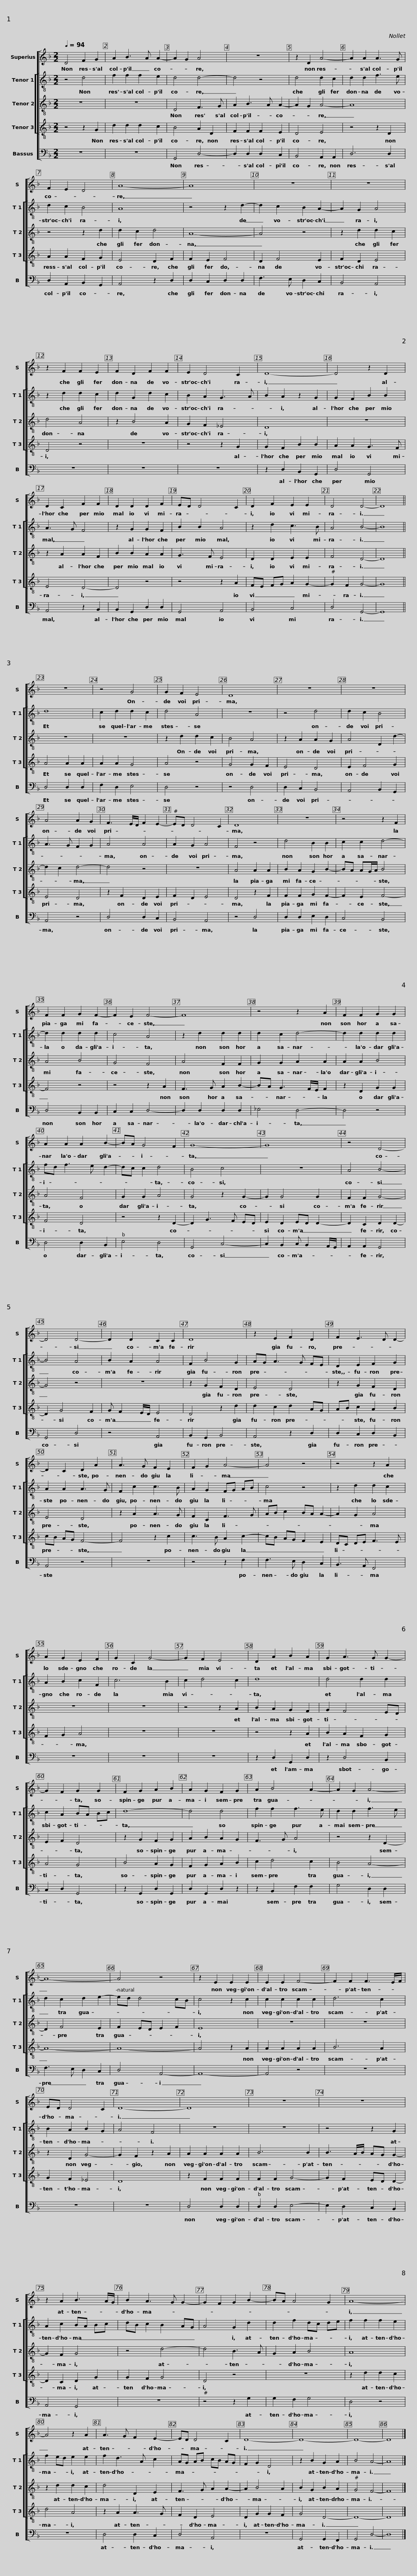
X:1
%%score [ 1 [ 2 3 4 ] 5 ]
L:1/8
Q:1/4=94
M:2/2
I:linebreak $
K:F
V:1 treble
V:2 treble-8
V:3 treble-8
V:4 treble-8
V:5 bass
V:1
 D4 F2 G2 | A2 B3 A A2- | A2 G2 A4 | z8 | z2 D2 A4- | %5
 A2 A2 A3 G |$ F2 E2 D4 | A8- | A8 | z8 | %10
 z8 | z2 F2 F2 E2 |$ F2 D2 F2 F2 | E2 D4 C2 | D8- | %15
 D4 z2 D2 | D2 C2 F2 F2 | D2 D2 D2 F2 |$ ED D4 C2 | D2 F2 E2 E2 | %20
 D4 D4- | D8 || z8 | z4 G4 | G2 F2 E4 |$ %25
 D8 | z8 | z8 | A4 A2 G2 | F3 E/D/ F2 E2- | %30
 ED D4 C2 |$ D8 | z8 | z4 z2 F2 | F2 F2 G2 F2- | %35
 F2 E2 F4- | F8 |$ z4 z2 A2 | F2 F2 G2 G2 | A2 A2 A2 B2- | %40
 BA G4 F2 | G8- | G8 |$ z4 D4- | D4 D4- | %45
 D2 D2 C2 C2 | D8 | z2 E2 F2 D2 | F2 E3 D D2- |$ D2 C2 D2 A2 |$ %50
 A3 G F2 E2 | F2 G2 A4- | A4 z4 | z4 z2 A2 | A2 G2 E2 F2 | %55
 G2 C2 G4- |$ G2 F2 E4 | D2 A2 B2 A2 | G2 A3 G G2- | G2 F2 G2 G2 | %60
 F2 G2 A2 B2 | A2 G2 F2 G2 |$ A2 B4 A2- | A2 G2 A4- | A8- | %65
 A4 z4 | z2 E2 E2 E2 | E2 E2 F4- |$ F2 F2 F3 E/F/ | ED D4 C2 | %70
 D8- | D8 | z8 | z8 |$ z2 A2 B3 A/G/ | %75
 B2 A3 G G2- | G2 F2 G2 B2- | BA A4 G2 | A8- | A4 z2 A2 |$ %80
 A3 G F2 E2- | ED D4 C2 | D8- | D8- | D8- | %85
 D8 |] %86
V:2
 z4 d4 | f2 f2 f2 e2 | d4 d4- | d4 z4 | d4 d2 c2 | %5
 d2 d2 f3 e |$ d2 c2 B4 | A8 | z4 z2 d2- | d2 c2 B2 A2- | %10
 A2 G2 A4 | z2 d2 d2 c2 |$ d2 G2 d2 c2 | B2 A2 G3 A | B2 A2 z2 G2 | %15
 G2 F2 B2 B2 | A3 G F4 | z2 G2 G2 F2 |$ B2 B2 A4 | z2 d2 c3 B | %20
 A4 B4- | B8 || d8 | c2 d2 d2 c2 | d4 A4 |$ %25
 z8 | z4 d4 | d2 c2 B4 | A3 G F2 G2 | A4 A4 | %30
 A2 G2 A4 |$ F4 z4 | d4 B2 B2 | c2 c2 d4- | d2 d2 d2 d2 | %35
 c4 A4 | z2 d2 d2 d2 |$ d2 c2 d4- | d2 d2 d2 d2 | fd f3 e d2- | %40
 dc c2 d4 | B4 c4 | z8 |$ A4 B4- | B4 A4 | %45
 B2 A2 A4 | F2 B4 G2 | AG A3 G FE | D2 E2 F2 G2 |$ A2 A2 A3 G |$ %50
 F2 c2 c3 B | A2 G2 FG AB | c4 z4 | z2 d2 d2 c2 | A2 B2 c2 F2 | %55
 c6 B2 |$ c2 d4 c2 | d8 | d4 d2 d2 | c2 A2 BA Bc | %60
 d8- | d4 d4 |$ f2 f2 f3 e | d2 d2 f3 e | d2 c2 d2 e2- | %65
 ed d4 cB | c4 z2 c2 | c2 c2 c2 c2 |$ d6 c2 | B2 A2 B2 G2 | %70
 A4 F4 | z8 | z8 | z4 z2 G2 |$ A2 c2 BA Bc | %75
 dB c2 B2 AG | A4 G2 d2 | d2 f2 dc de | f2 f2 f2 e2 | f2 ed e2 e2 |$ %80
 f2 d3 A c2 | AG AB cB AG | F2 G2 D4 | z2 B2 G2 A2 | B4 A4- | %85
 A8 |] %86
V:3
 z8 | z8 | D4 F3 G | A2 B3 A A2- | A2 G2 A4- | %5
 A8 |$ z4 z2 d2 | d2 c2 d4 | A8- | A4 z4 | %10
 z2 d2 d2 c2 | d4 A4 |$ z2 B4 A2 | G2 F2 _E4 | D8 | %15
 z8 | z2 A2 A2 F2 | B2 B2 A2 A2 |$ G3 F E4 | D2 D2 E2 E2 | %20
 F4 D4- | D8 || z8 | z8 | z2 d2 d2 c2 |$ %25
 B4 A4 | z2 A2 A2 G2 | A4 D2 d2- | d2 c2 d4- | d4 z4 | %30
 z8 |$ A4 A2 A2 | B2 A2 G2 B2- | BA AG/A/ B4 | A4 B4 | %35
 G4 F4 | A4 F2 F2 |$ G2 G2 A2 A2 | A2 A2 B4 | A4 F4 | %40
 G2 G2 A4 | G4 z2 G2- | G2 G4 G2 |$ F2 F2 G4- | G4 z4 | %45
 z8 | z2 G2 F2 D2 | E4 D4 | z2 G2 F2 D2 |$ E4 D4 |$ %50
 z2 A2 A3 G | F2 C2 F3 G | AB c2 BA A2- | A2 G2 A4 | z8 | %55
 z8 |$ z4 z2 A2 | B2 A2 G2 F2 | G2 F4 ED | E2 F2 D4 | %60
 z2 G2 F2 G2 | A2 B2 A2 G2 |$ F3 G A4 | z4 z2 D2- | D2 F4 E2 | %65
 F2 ED E2 F2 | E8 | z8 |$ z8 | z2 D2 G4- | %70
 G2 F2 z2 A2 | A2 A2 A2 A2 | B6 B2 | B3 A/B/ AG G2- |$ G2 F2 G4 | %75
 z4 d4- | d4 B3 A | G2 A2 B4 | A8 | z2 d2 d2 c2 |$ %80
 d4 D2 E2 | F3 G A2 A2- | A2 B4 A2 | B2 G2 B2 A2 | G4 F4- | %85
 F8 |] %86
V:4
 z4 z2 G2 | d2 d2 d2 c2 | B4 A2 D2 | F2 F2 F2 E2 | D4 E4 | %5
 z4 z2 D2 |$ A2 A2 F2 G2 | E4 D2 F2 | F2 E2 F4 | D2 F4 E2 | %10
 F2 D2 E4 | D4 z4 |$ z8 | z4 z2 G2 | G2 F2 B2 B2 | %15
 A2 A2 G3 F | E4 D4- | D4 z4 |$ z4 z2 A2 | FE FG A2 G2- | %20
 G2 F2 G4- | G8 || A4 A2 A2 | A2 A2 G4 | A4 z4 |$ %25
 G4 G2 F2 | E4 D4 | E2 F4 G2 | E4 D4 | z2 F2 D2 E2 | %30
 F2 D2 E4 |$ D4 z2 F2 | F2 F2 G2 F2- | F2 E2 F4- | F4 z4 | %35
 z4 z2 A2 | F3 G A2 B2- |$ BA G3 F/E/ F2 | z2 D2 G2 G2 | F4 D4 | %40
 z4 z2 D2- | D2 G3 F ED | E2 D2 ED D2- |$ D2 C2 D2 D2- | D2 G4 F2 | %45
 G F2 E/D/ E4 | D4 z2 d2 | d2 c2 d2 AG | AB c2 A2 B2 |$ cB AG F4- |$ %50
 F4 z2 c2 | c3 B A2 c2- | cB AG F2 E2 | DC DE F3 E | F2 G2 A4 | %55
 z8 |$ z8 | z4 z2 A2 | B2 A2 F2 G2 | A4 G4 | %60
 B4 A2 G2 | F2 G2 A2 B2 |$ c2 d4 c2 | B4 A4- | A8- | %65
 A8- | A4 z2 A2 | A2 A2 A2 A2 |$ B6 A2 | G2 F2 _E4 | %70
 D8 | z2 F2 F2 F2 | F2 F2 G4- | G2 F2 ED D2- |$ D2 C2 D2 G2 | %75
 G2 F2 G4 | D4 z4 | z8 | z2 d2 d2 c2 | d4 A4 |$ %80
 z2 A2 A3 G | F2 D2 E4 | D2 G2 G2 F2 | G4 D4- | D8- | %85
 D8 |] %86
V:5
 z8 | z8 | G,,4 D,4- | D,2 D,2 D,2 C,2 | B,,4 A,,2 A,,2 | %5
 D,6 D,2 |$ D,2 A,,2 B,,2 G,,2 | A,,4 z2 D,2 | D,2 C,2 D,2 D,2 | F,3 E, D,2 C,2 | %10
 B,,4 A,,4 | z8 |$ z8 | z8 | z2 D,2 B,,2 G,,2 | %15
 D,4 G,,4 | A,,4 z2 B,,2 | B,,2 G,,2 D,2 D,2 |$ G,,4 A,,4 | B,,4 C,4 | %20
 D,4 G,,4- | G,,8 || D,4 D,2 D,2 | F,2 D,2 E,4 | D,4 z4 |$ %25
 z4 D,4 | D,2 C,2 B,,4 | A,,4 B,,2 G,,2 | A,,4 z4 | D,4 D,2 C,2 | %30
 B,,4 A,,4 |$ z4 D,4 | D,2 D,2 E,2 D,2 | C,4 B,,4 | D,4 B,,2 B,,2 | %35
 C,2 C,2 D,4- | D,2 D,2 D,2 D,2 |$ _E,4 D,4- | D,4 z4 | D,4 D,2 B,,2 | %40
 E,4 D,4 | G,,4 C,4- | C,2 B,,2 C, B,,2 A,,/G,,/ |$ A,,2 A,,2 G,,4 | G,,4 D,4 | %45
 z4 A,,4 | B,,2 G,,2 B,,4 | A,,4 z2 D,2 | D,2 C,2 D,2 B,,2 |$ A,,4 z4 |$ %50
 z8 | z4 z2 F,2 | F,3 E, D,2 C,2 | B,,3 A,, F,,4 | z8 | %55
 z8 |$ z8 | z2 D,2 G,,2 D,2 | z2 D,4 B,,2 | C,2 D,2 G,,4 | %60
 z2 G,,2 D,2 G,,2 | D,2 G,,2 D,2 z2 |$ z2 B,,2 F,2 F,2 | G,4 D,2 D,2 | F,3 E, D,2 C,2 | %65
 D,4 A,,4- | A,,8- | A,,4 z4 |$ z8 | z8 | %70
 z8 | D,4 D,2 D,2 | D,2 D,2 E,4- | E,2 D,2 C,2 B,,2 |$ A,,4 G,,4 | %75
 z8 | z4 z2 G,2 | G,2 F,2 G,4 | D,4 z4 | z8 |$ %80
 D,4 D,2 C,2 | D,4 A,,4 | z8 | G,,4 G,,2 F,,2 | G,,4 D,4- | %85
 D,8 |] %86
